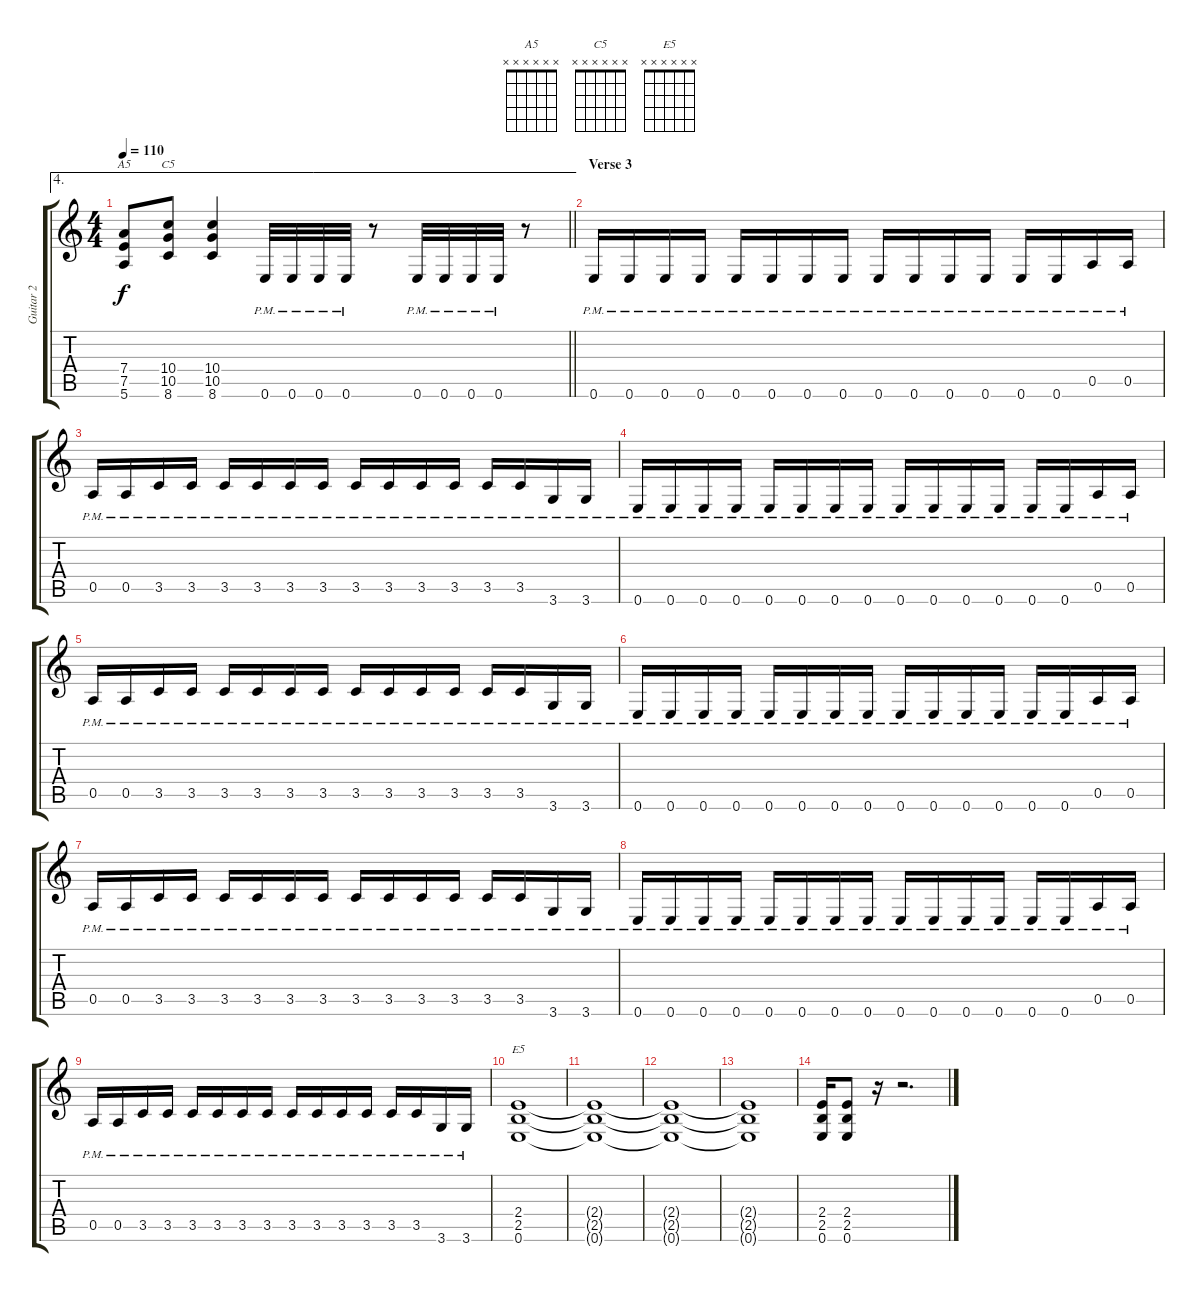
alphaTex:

\track ("Guitar 2" "Guitar 2") {instrument distortionguitar}
\staff {score tabs}
\tuning (E4 B3 G3 D3 A2 E2) {hide}
\chord ("A5" x x x x x x)
\chord ("C5" x x x x x x)
\chord ("E5" x x x x x x)
\ae 4
\ts (4 4)
\tempo 110
\clef g2
\barLineRight lightlight
\ks c
(7.4 7.5 5.6).8{ch "A5" dy f} (10.4 10.5 8.6).8{ch "C5"} (10.4 10.5 8.6).4 0.6{pm}.32 0.6{pm}.32 0.6{pm}.32 0.6{pm}.32 r.8 0.6{pm}.32 0.6{pm}.32 0.6{pm}.32 0.6{pm}.32 r.8 |
\section ("" "Verse 3")
0.6{pm}.16 0.6{pm}.16 0.6{pm}.16 0.6{pm}.16 0.6{pm}.16 0.6{pm}.16 0.6{pm}.16 0.6{pm}.16 0.6{pm}.16 0.6{pm}.16 0.6{pm}.16 0.6{pm}.16 0.6{pm}.16 0.6{pm}.16 0.5{pm}.16 0.5{pm}.16 |
0.5{pm}.16 0.5{pm}.16 3.5{pm}.16 3.5{pm}.16 3.5{pm}.16 3.5{pm}.16 3.5{pm}.16 3.5{pm}.16 3.5{pm}.16 3.5{pm}.16 3.5{pm}.16 3.5{pm}.16 3.5{pm}.16 3.5{pm}.16 3.6{pm}.16 3.6{pm}.16 |
0.6{pm}.16 0.6{pm}.16 0.6{pm}.16 0.6{pm}.16 0.6{pm}.16 0.6{pm}.16 0.6{pm}.16 0.6{pm}.16 0.6{pm}.16 0.6{pm}.16 0.6{pm}.16 0.6{pm}.16 0.6{pm}.16 0.6{pm}.16 0.5{pm}.16 0.5{pm}.16 |
0.5{pm}.16 0.5{pm}.16 3.5{pm}.16 3.5{pm}.16 3.5{pm}.16 3.5{pm}.16 3.5{pm}.16 3.5{pm}.16 3.5{pm}.16 3.5{pm}.16 3.5{pm}.16 3.5{pm}.16 3.5{pm}.16 3.5{pm}.16 3.6{pm}.16 3.6{pm}.16 |
0.6{pm}.16 0.6{pm}.16 0.6{pm}.16 0.6{pm}.16 0.6{pm}.16 0.6{pm}.16 0.6{pm}.16 0.6{pm}.16 0.6{pm}.16 0.6{pm}.16 0.6{pm}.16 0.6{pm}.16 0.6{pm}.16 0.6{pm}.16 0.5{pm}.16 0.5{pm}.16 |
0.5{pm}.16 0.5{pm}.16 3.5{pm}.16 3.5{pm}.16 3.5{pm}.16 3.5{pm}.16 3.5{pm}.16 3.5{pm}.16 3.5{pm}.16 3.5{pm}.16 3.5{pm}.16 3.5{pm}.16 3.5{pm}.16 3.5{pm}.16 3.6{pm}.16 3.6{pm}.16 |
0.6{pm}.16 0.6{pm}.16 0.6{pm}.16 0.6{pm}.16 0.6{pm}.16 0.6{pm}.16 0.6{pm}.16 0.6{pm}.16 0.6{pm}.16 0.6{pm}.16 0.6{pm}.16 0.6{pm}.16 0.6{pm}.16 0.6{pm}.16 0.5{pm}.16 0.5{pm}.16 |
0.5{pm}.16 0.5{pm}.16 3.5{pm}.16 3.5{pm}.16 3.5{pm}.16 3.5{pm}.16 3.5{pm}.16 3.5{pm}.16 3.5{pm}.16 3.5{pm}.16 3.5{pm}.16 3.5{pm}.16 3.5{pm}.16 3.5{pm}.16 3.6{pm}.16 3.6{pm}.16 |
(2.4 2.5 0.6).1{ch "E5"} |
(2.4{t} 2.5{t} 0.6{t}).1 |
(2.4{t} 2.5{t} 0.6{t}).1 |
(2.4{t} 2.5{t} 0.6{t}).1 |
(2.4 2.5 0.6).16 (2.4 2.5 0.6).8 r.16 r.2{d}
